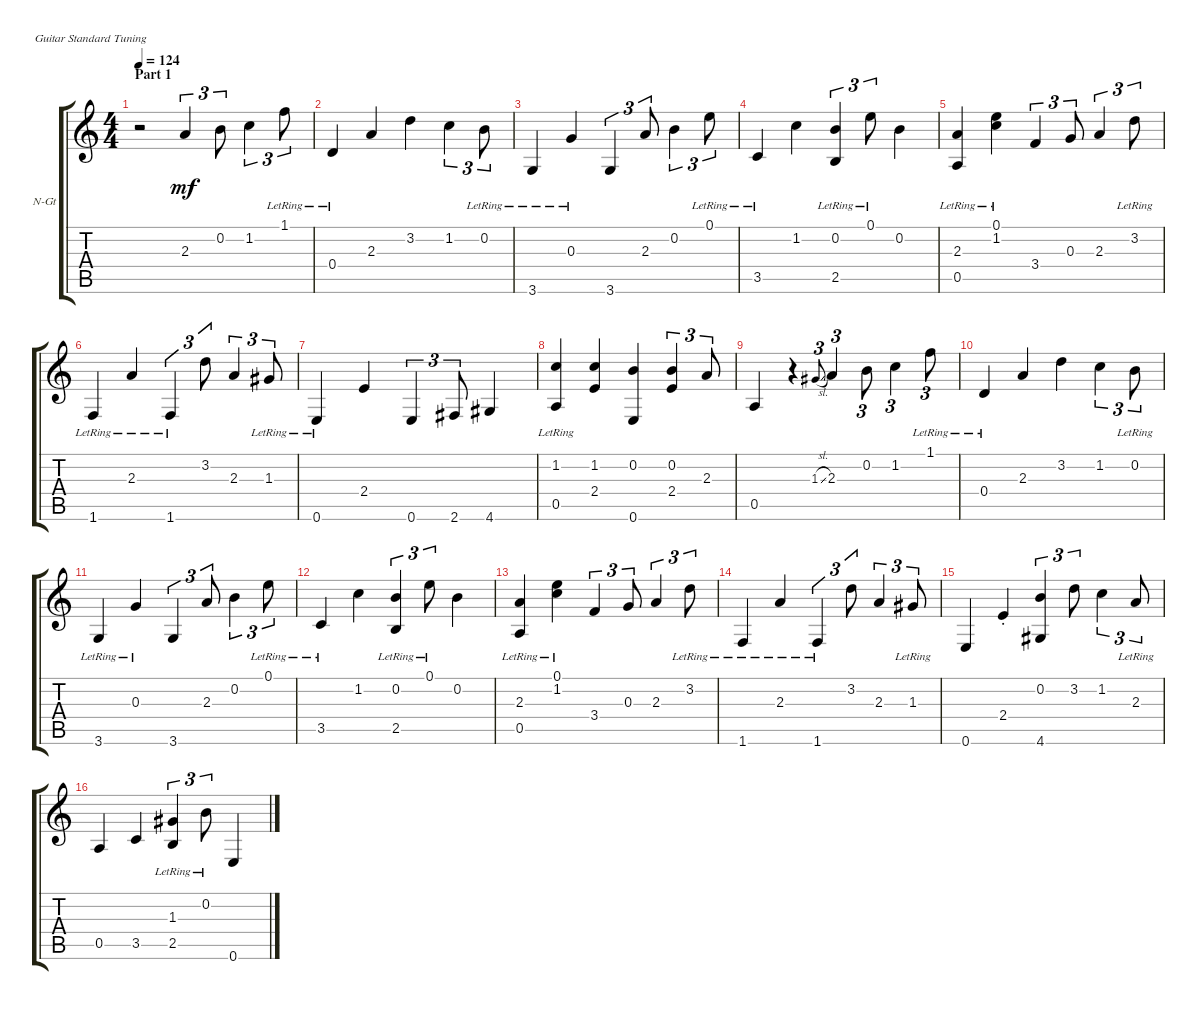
\defaultSystemsLayout 4
\bracketExtendMode groupsimilarinstruments
\firstSystemTrackNameOrientation horizontal
\otherSystemsTrackNameOrientation horizontal
\track ("Nylon Guitar" "N-Gt") {instrument acousticguitarnylon}
\staff {score tabs}
\tuning (E4 B3 G3 D3 A2 E2)
\ts (4 4)
\section ("" "Part 1")
\tempo 124
\clef g2
\ks c
r.2{dy mf instrument acousticguitarnylon} 2.3.4{tu (3 2)} 0.2.8{tu (3 2)} 1.2.4{tu (3 2)} 1.1{lr}.8{tu (3 2)} |
0.4{lr}.4 2.3.4 3.2.4 1.2.4{tu (3 2)} 0.2{lr}.8{tu (3 2)} |
3.6{lr}.4 0.3{lr}.4 3.6.4{tu (3 2)} 2.3.8{tu (3 2)} 0.2.4{tu (3 2)} 0.1{lr}.8{tu (3 2)} |
3.5{lr}.4 1.2.4 (2.5{lr} 0.2{lr}).4{tu (3 2)} 0.1{lr}.8{tu (3 2)} 0.2.4 |
(0.5{lr} 2.3{lr}).4 (1.2{lr} 0.1{lr}).4 3.4.4{tu (3 2)} 0.3.8{tu (3 2)} 2.3.4{tu (3 2)} 3.2{lr}.8{tu (3 2)} |
1.6{lr}.4 2.3{lr}.4 1.6{lr}.4{tu (3 2)} 3.2.8{tu (3 2)} 2.3.4{tu (3 2)} 1.3{lr}.8{tu (3 2)} |
0.6{lr}.4 2.4.4 0.6.4{tu (3 2)} 2.6.8{tu (3 2)} 4.6.4 |
(1.2 0.5{lr}).4 (2.4 1.2).4 (0.2 0.6).4 (2.4 0.2).4{tu (3 2)} 2.3.8{tu (3 2)} |
0.5.4 r.4 1.3{sl}.8{tu (3 2) gr onbeat} 2.3.4{tu (3 2)} 0.2.8{tu (3 2)} 1.2.4{tu (3 2)} 1.1{lr}.8{tu (3 2)} |
0.4{lr}.4 2.3.4 3.2.4 1.2.4{tu (3 2)} 0.2{lr}.8{tu (3 2)} |
3.6{lr}.4 0.3{lr}.4 3.6.4{tu (3 2)} 2.3.8{tu (3 2)} 0.2.4{tu (3 2)} 0.1{lr}.8{tu (3 2)} |
3.5{lr}.4 1.2.4 (2.5{lr} 0.2{lr}).4{tu (3 2)} 0.1{lr}.8{tu (3 2)} 0.2.4 |
(0.5{lr} 2.3{lr}).4 (1.2{lr} 0.1{lr}).4 3.4.4{tu (3 2)} 0.3.8{tu (3 2)} 2.3.4{tu (3 2)} 3.2{lr}.8{tu (3 2)} |
1.6{lr}.4 2.3{lr}.4 1.6{lr}.4{tu (3 2)} 3.2.8{tu (3 2)} 2.3.4{tu (3 2)} 1.3{lr}.8{tu (3 2)} |
0.6.4 2.4{st}.4 (0.2 4.6).4{tu (3 2)} 3.2.8{tu (3 2)} 1.2.4{tu (3 2)} 2.3{lr}.8{tu (3 2)} |
0.5.4 3.5.4 (2.5 1.3{lr}).4{tu (3 2)} 0.2{lr}.8{tu (3 2)} 0.6.4
